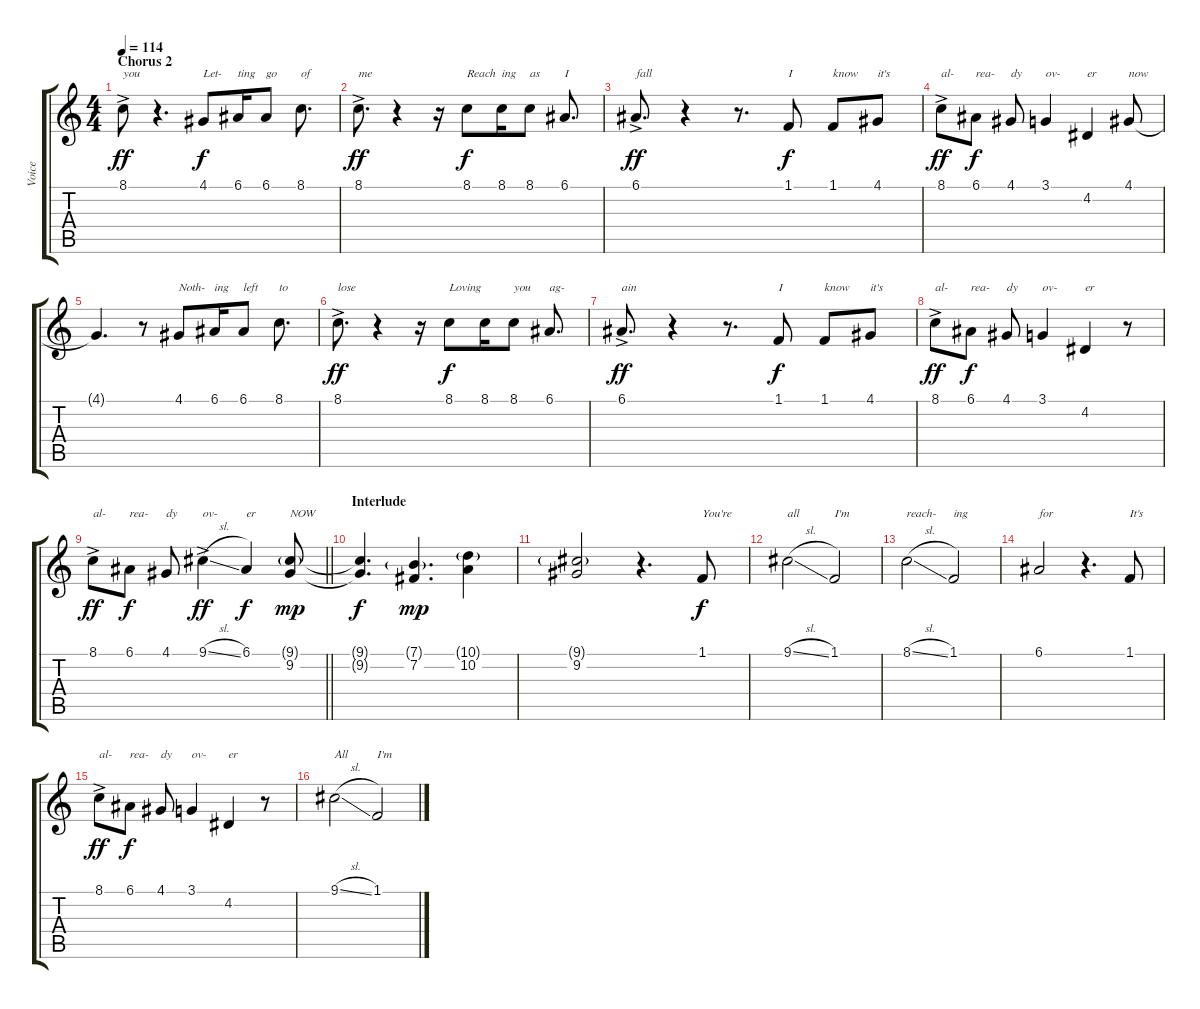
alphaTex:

\track ("Voice" "Voice") {instrument oboe}
\staff {score tabs}
\tuning (E4 B3 G3 D3 A2 E2) {hide}
\ts (4 4)
\section ("" "Chorus 2")
\tempo 114
\clef g2
\ks c
8.1{ac}.8{txt "you" dy ff} r.4{d} 4.1.8{txt "Let-" dy f} 6.1.16{txt "ting"} 6.1.8{txt "go"} 8.1.8{d txt "of"} |
8.1{ac}.8{d txt "me" dy ff} r.4 r.16 8.1.8{txt "Reach" dy f} 8.1.16{txt "ing"} 8.1.8{txt "as"} 6.1.8{d txt "I"} |
6.1{ac}.8{d txt "fall" dy ff} r.4 r.8{d} 1.1.8{txt "I" dy f} 1.1.8{txt "know"} 4.1.8{txt "it's"} |
8.1{ac}.8{txt "al-" dy ff} 6.1.8{txt "rea-" dy f} 4.1.8{txt "dy"} 3.1.4{txt "ov-"} 4.2.4{txt "er"} 4.1.8{txt "now"} |
4.1{t}.4{d} r.8 4.1.8{txt "Noth-"} 6.1.16{txt "ing"} 6.1.8{txt "left"} 8.1.8{d txt "to"} |
8.1{ac}.8{d txt "lose" dy ff} r.4 r.16 8.1.8{txt "Loving" dy f} 8.1.16 8.1.8{txt "you"} 6.1.8{d txt "ag-"} |
6.1{ac}.8{d txt "ain" dy ff} r.4 r.8{d} 1.1.8{txt "I" dy f} 1.1.8{txt "know"} 4.1.8{txt "it's"} |
8.1{ac}.8{txt "al-" dy ff} 6.1.8{txt "rea-" dy f} 4.1.8{txt "dy"} 3.1.4{txt "ov-"} 4.2.4{txt "er"} r.8 |
\barLineRight lightlight
8.1{ac}.8{txt "al-" dy ff} 6.1.8{txt "rea-" dy f} 4.1.8{txt "dy"} 9.1{sl ac}.4{txt "ov-" dy ff} 6.1.4{txt "er" dy f} (9.1{g} 9.2).8{txt "NOW" dy mp} |
\section ("" "Interlude")
(9.1{t} 9.2{t}).4{d dy f} (7.1{g} 7.2).4{d dy mp} (10.1{g} 10.2).4 |
(9.1{g} 9.2).2 r.4{d} 1.1.8{txt "You're" dy f} |
9.1{sl}.2{txt "all"} 1.1.2{txt "I'm"} |
8.1{sl}.2{txt "reach-"} 1.1.2{txt "ing"} |
6.1.2{txt "for"} r.4{d} 1.1.8{txt "It's"} |
8.1{ac}.8{txt "al-" dy ff} 6.1.8{txt "rea-" dy f} 4.1.8{txt "dy"} 3.1.4{txt "ov-"} 4.2.4{txt "er"} r.8 |
9.1{sl}.2{txt "All"} 1.1.2{txt "I'm"}
